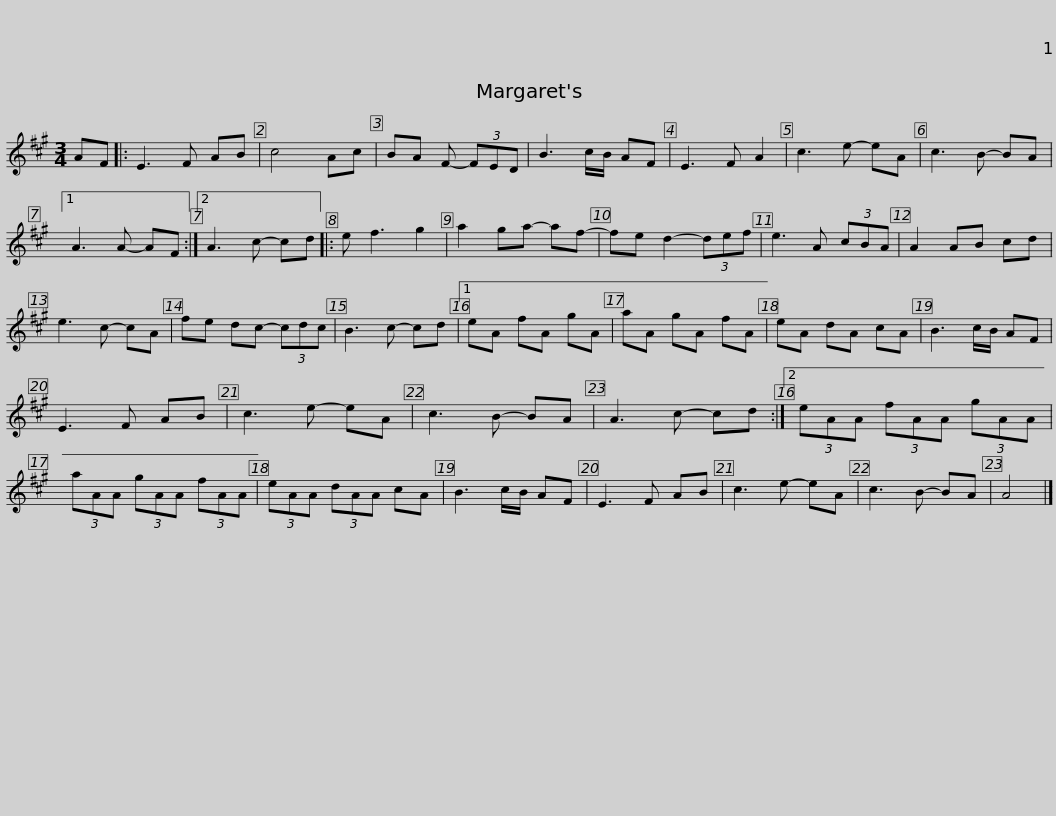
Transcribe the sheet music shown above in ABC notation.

X:1
L:1/8
M:3/4
I:linebreak $
K:A
V:1 treble
V:1
 AF |: E3 F AB | c4 Ac | BA F- (3FED | B3 c/B/ AF | %5
 E3 F A2 | c3 e- eA | c3 B- BA |1 A3 A- AF :|2$ A3 c- cd |: %10
 e f3 g2 | a2 ga- af- | fe d2- (3def | e3 A (3cBA | A2 AB cd | %15
 e3 c- cA | fe dc- (3cdc |$ B3 c- cd |1 eA fA gA | aA gA fA | %20
 eA dA cA | B3 c/B/ AF | E3 F AB | c3 e- eA | c3 B- BA |$ %25
 A3 c- cd :|2 (3eAA (3fAA (3gAA | (3aAA (3gAA (3fAA | (3eAA (3dAA cA | B3 c/B/ AF | %30
 E3 F AB | c3 e- eA |$ c3 B- BA | A4 |] %34
